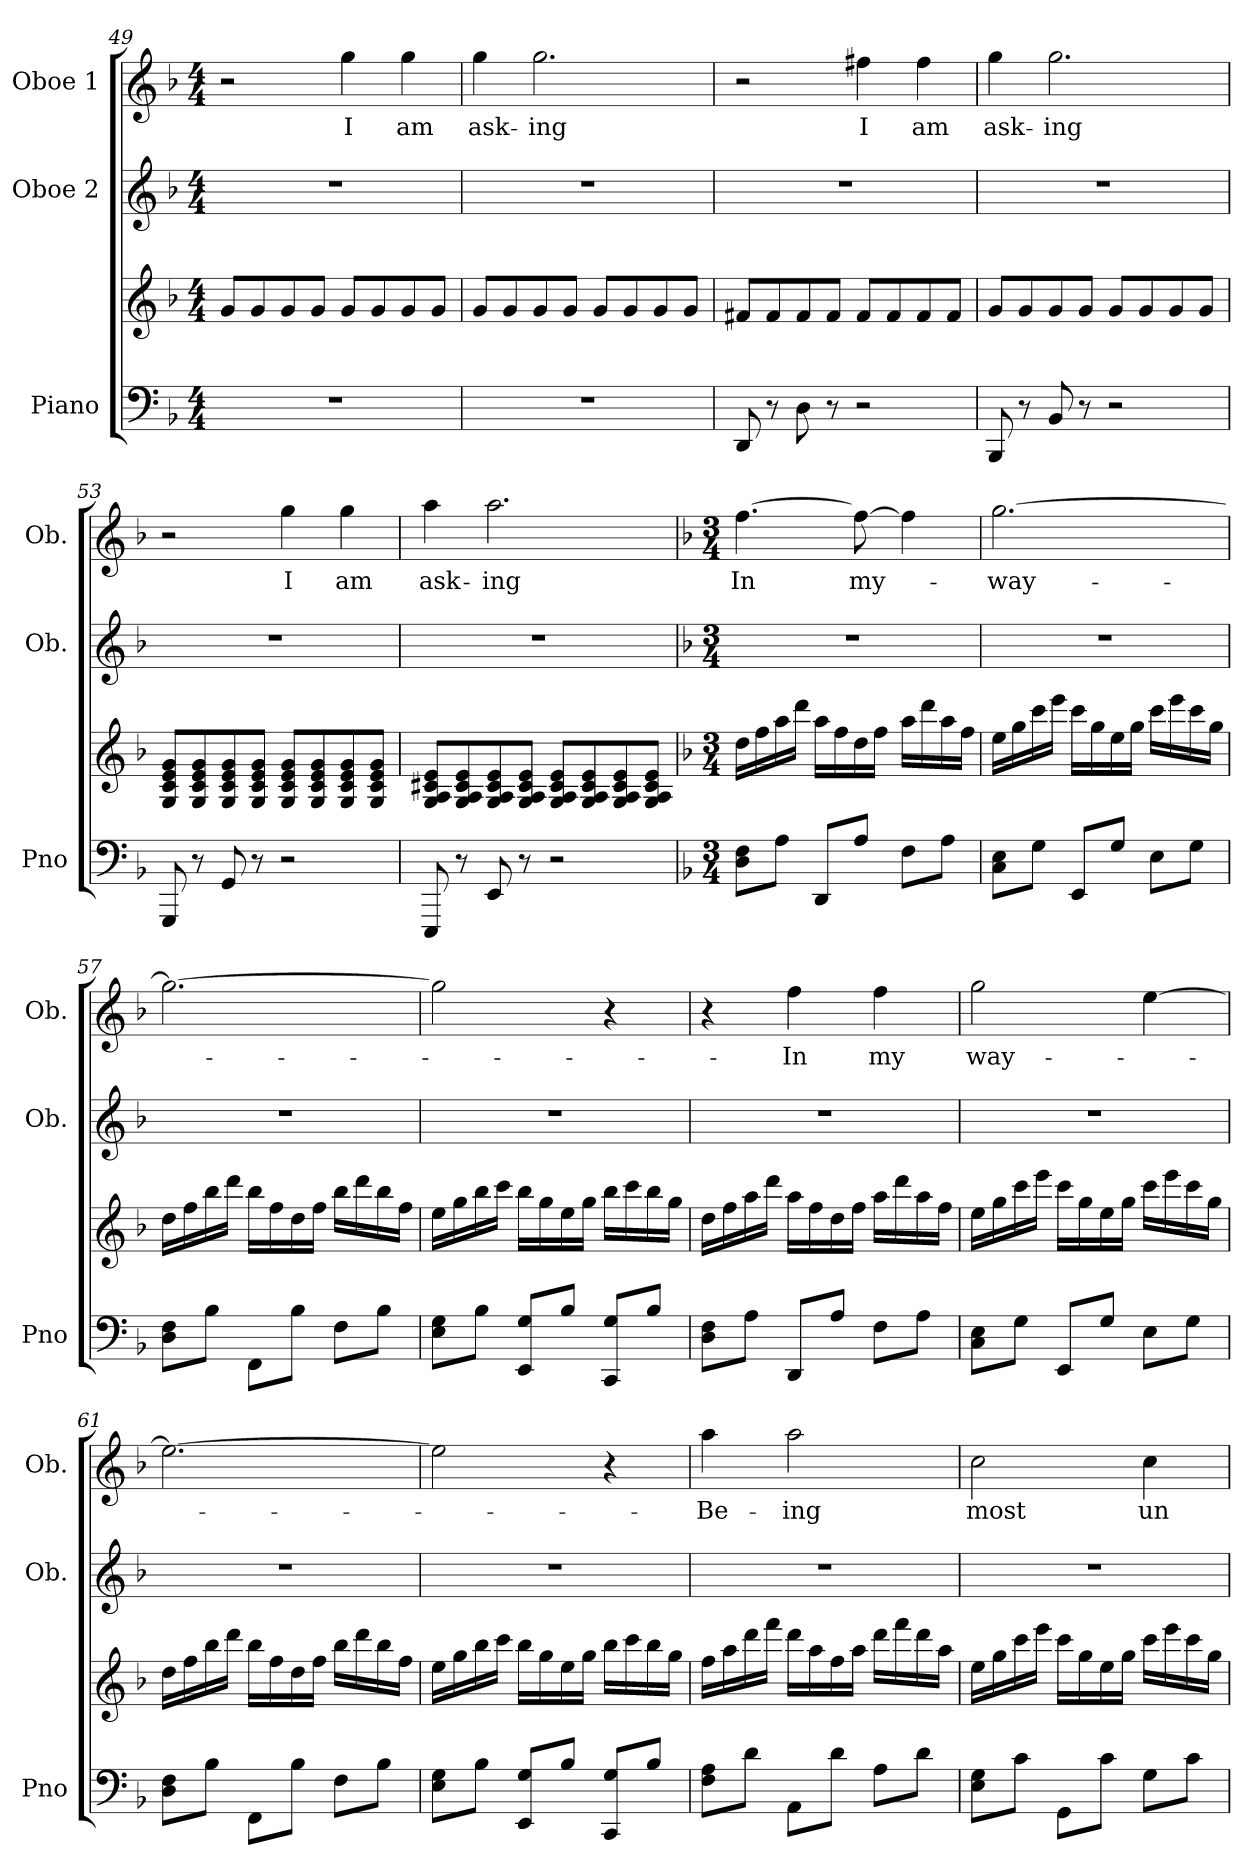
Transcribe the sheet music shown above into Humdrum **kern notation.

**kern	**kern	**kern	**kern	**text
*part3	*part3	*part2	*part1	*part1
*staff4	*staff3	*staff2	*staff1	*staff1
*I"Piano	*	*I"Oboe 2	*I"Oboe 1	*
*I'Pno	*	*I'Ob.	*I'Ob.	*
!!LO:LB:g=z
*clefF4	*clefG2	*clefG2	*clefG2	*
*k[b-]	*k[b-]	*k[b-]	*k[b-]	*
*M4/4	*M4/4	*M4/4	*M4/4	*
=49	=49	=49	=49	=49
1r	8g/L	1r	2r	.
.	8g/	.	.	.
.	8g/	.	.	.
.	8g/J	.	.	.
!	!	!	!	!LO:LY:b
.	8g/L	.	4gg\	I
.	8g/	.	.	.
!	!	!	!	!LO:LY:b
.	8g/	.	4gg\	am
.	8g/J	.	.	.
=50	=50	=50	=50	=50
!	!	!	!	!LO:LY:b
1r	8g/L	1r	4gg\	ask-
.	8g/	.	.	.
!	!	!	!	!LO:LY:b
.	8g/	.	2.gg\	-ing
.	8g/J	.	.	.
.	8g/L	.	.	.
.	8g/	.	.	.
.	8g/	.	.	.
.	8g/J	.	.	.
=51	=51	=51	=51	=51
8DD/	8f#X/L	1r	2r	.
8r	8f#/	.	.	.
8D\	8f#/	.	.	.
8r	8f#/J	.	.	.
!	!	!	!	!LO:LY:b
2r	8f#/L	.	4ff#X\	I
.	8f#/	.	.	.
!	!	!	!	!LO:LY:b
.	8f#/	.	4ff#\	am
.	8f#/J	.	.	.
=52	=52	=52	=52	=52
!	!	!	!	!LO:LY:b
8BBB-/	8g/L	1r	4gg\	ask-
8r	8g/	.	.	.
!	!	!	!	!LO:LY:b
8BB-/	8g/	.	2.gg\	-ing
8r	8g/J	.	.	.
2r	8g/L	.	.	.
.	8g/	.	.	.
.	8g/	.	.	.
.	8g/J	.	.	.
!!LO:PB:g=z
=53	=53	=53	=53	=53
8GGG/	8G/ 8c/ 8e/ 8g/L	1r	2r	.
8r	8G/ 8c/ 8e/ 8g/	.	.	.
8GG/	8G/ 8c/ 8e/ 8g/	.	.	.
8r	8G/ 8c/ 8e/ 8g/J	.	.	.
!	!	!	!	!LO:LY:b
2r	8G/ 8c/ 8e/ 8g/L	.	4gg\	I
.	8G/ 8c/ 8e/ 8g/	.	.	.
!	!	!	!	!LO:LY:b
.	8G/ 8c/ 8e/ 8g/	.	4gg\	am
.	8G/ 8c/ 8e/ 8g/J	.	.	.
=54	=54	=54	=54	=54
!	!	!	!	!LO:LY:b
8EEE/	8G/ 8A/ 8c#X/ 8e/L	1r	4aa\	ask-
8r	8G/ 8A/ 8c#/ 8e/	.	.	.
!	!	!	!	!LO:LY:b
8EE/	8G/ 8A/ 8c#/ 8e/	.	2.aa\	-ing
8r	8G/ 8A/ 8c#/ 8e/J	.	.	.
2r	8G/ 8A/ 8c#/ 8e/L	.	.	.
.	8G/ 8A/ 8c#/ 8e/	.	.	.
.	8G/ 8A/ 8c#/ 8e/	.	.	.
.	8G/ 8A/ 8c#/ 8e/J	.	.	.
!!LO:LB:g=z
=55	=55	=55	=55	=55
*k[b-]	*k[b-]	*k[b-]	*k[b-]	*
*M3/4	*M3/4	*M3/4	*M3/4	*
!	!	!	!	!LO:LY:b
8D\ 8F\L	16dd\LL	2.r	[4.ff\	In
.	16ff\	.	.	.
8A\J	16aa\	.	.	.
.	16ddd\JJ	.	.	.
8DD/L	16aa\LL	.	.	.
.	16ff\	.	.	.
!	!	!	!	!LO:LY:b
8A/J	16dd\	.	8ff\_	my-
.	16ff\JJ	.	.	.
8F\L	16aa\LL	.	4ff\]	.
.	16ddd\	.	.	.
8A\J	16aa\	.	.	.
.	16ff\JJ	.	.	.
=56	=56	=56	=56	=56
!	!	!	!	!LO:LY:b
8C\ 8E\L	16ee\LL	2.r	[2.gg\	-way-
.	16gg\	.	.	.
8G\J	16ccc\	.	.	.
.	16eee\JJ	.	.	.
8EE/L	16ccc\LL	.	.	.
.	16gg\	.	.	.
8G/J	16ee\	.	.	.
.	16gg\JJ	.	.	.
8E\L	16ccc\LL	.	.	.
.	16eee\	.	.	.
8G\J	16ccc\	.	.	.
.	16gg\JJ	.	.	.
=57	=57	=57	=57	=57
8D\ 8F\L	16dd\LL	2.r	2.gg\_	.
.	16ff\	.	.	.
8B-\J	16bb-\	.	.	.
.	16ddd\JJ	.	.	.
8FF\L	16bb-\LL	.	.	.
.	16ff\	.	.	.
8B-\J	16dd\	.	.	.
.	16ff\JJ	.	.	.
8F\L	16bb-\LL	.	.	.
.	16ddd\	.	.	.
8B-\J	16bb-\	.	.	.
.	16ff\JJ	.	.	.
!!LO:LB:g=z
=58	=58	=58	=58	=58
8E\ 8G\L	16ee\LL	2.r	2gg\]	.
.	16gg\	.	.	.
8B-\J	16bb-\	.	.	.
.	16ccc\JJ	.	.	.
8EE/ 8G/L	16bb-\LL	.	.	.
.	16gg\	.	.	.
8B-/J	16ee\	.	.	.
.	16gg\JJ	.	.	.
8CC/ 8G/L	16bb-\LL	.	4r	.
.	16ccc\	.	.	.
8B-/J	16bb-\	.	.	.
.	16gg\JJ	.	.	.
=59	=59	=59	=59	=59
8D\ 8F\L	16dd\LL	2.r	4r	.
.	16ff\	.	.	.
8A\J	16aa\	.	.	.
.	16ddd\JJ	.	.	.
!	!	!	!	!LO:LY:b
8DD/L	16aa\LL	.	4ff\	-In
.	16ff\	.	.	.
8A/J	16dd\	.	.	.
.	16ff\JJ	.	.	.
!	!	!	!	!LO:LY:b
8F\L	16aa\LL	.	4ff\	my
.	16ddd\	.	.	.
8A\J	16aa\	.	.	.
.	16ff\JJ	.	.	.
=60	=60	=60	=60	=60
!	!	!	!	!LO:LY:b
8C\ 8E\L	16ee\LL	2.r	2gg\	way-
.	16gg\	.	.	.
8G\J	16ccc\	.	.	.
.	16eee\JJ	.	.	.
8EE/L	16ccc\LL	.	.	.
.	16gg\	.	.	.
8G/J	16ee\	.	.	.
.	16gg\JJ	.	.	.
8E\L	16ccc\LL	.	[4ee\	.
.	16eee\	.	.	.
8G\J	16ccc\	.	.	.
.	16gg\JJ	.	.	.
!!LO:PB:g=z
=61	=61	=61	=61	=61
8D\ 8F\L	16dd\LL	2.r	2.ee\_	.
.	16ff\	.	.	.
8B-\J	16bb-\	.	.	.
.	16ddd\JJ	.	.	.
8FF\L	16bb-\LL	.	.	.
.	16ff\	.	.	.
8B-\J	16dd\	.	.	.
.	16ff\JJ	.	.	.
8F\L	16bb-\LL	.	.	.
.	16ddd\	.	.	.
8B-\J	16bb-\	.	.	.
.	16ff\JJ	.	.	.
=62	=62	=62	=62	=62
8E\ 8G\L	16ee\LL	2.r	2ee\]	.
.	16gg\	.	.	.
8B-\J	16bb-\	.	.	.
.	16ccc\JJ	.	.	.
8EE/ 8G/L	16bb-\LL	.	.	.
.	16gg\	.	.	.
8B-/J	16ee\	.	.	.
.	16gg\JJ	.	.	.
8CC/ 8G/L	16bb-\LL	.	4r	.
.	16ccc\	.	.	.
8B-/J	16bb-\	.	.	.
.	16gg\JJ	.	.	.
=63	=63	=63	=63	=63
!	!	!	!	!LO:LY:b
8F\ 8A\L	16ff\LL	2.r	4aa\	-Be-
.	16aa\	.	.	.
8d\J	16ddd\	.	.	.
.	16fff\JJ	.	.	.
!	!	!	!	!LO:LY:b
8AA\L	16ddd\LL	.	2aa\	-ing
.	16aa\	.	.	.
8d\J	16ff\	.	.	.
.	16aa\JJ	.	.	.
8A\L	16ddd\LL	.	.	.
.	16fff\	.	.	.
8d\J	16ddd\	.	.	.
.	16aa\JJ	.	.	.
!!LO:LB:g=z
=64	=64	=64	=64	=64
!	!	!	!	!LO:LY:b
8E\ 8G\L	16ee\LL	2.r	2cc\	most
.	16gg\	.	.	.
8c\J	16ccc\	.	.	.
.	16eee\JJ	.	.	.
8GG\L	16ccc\LL	.	.	.
.	16gg\	.	.	.
8c\J	16ee\	.	.	.
.	16gg\JJ	.	.	.
!	!	!	!	!LO:LY:b
8G\L	16ccc\LL	.	4cc\	un-
.	16eee\	.	.	.
8c\J	16ccc\	.	.	.
.	16gg\JJ	.	.	.
=	=	=	=	=
*-	*-	*-	*-	*-
